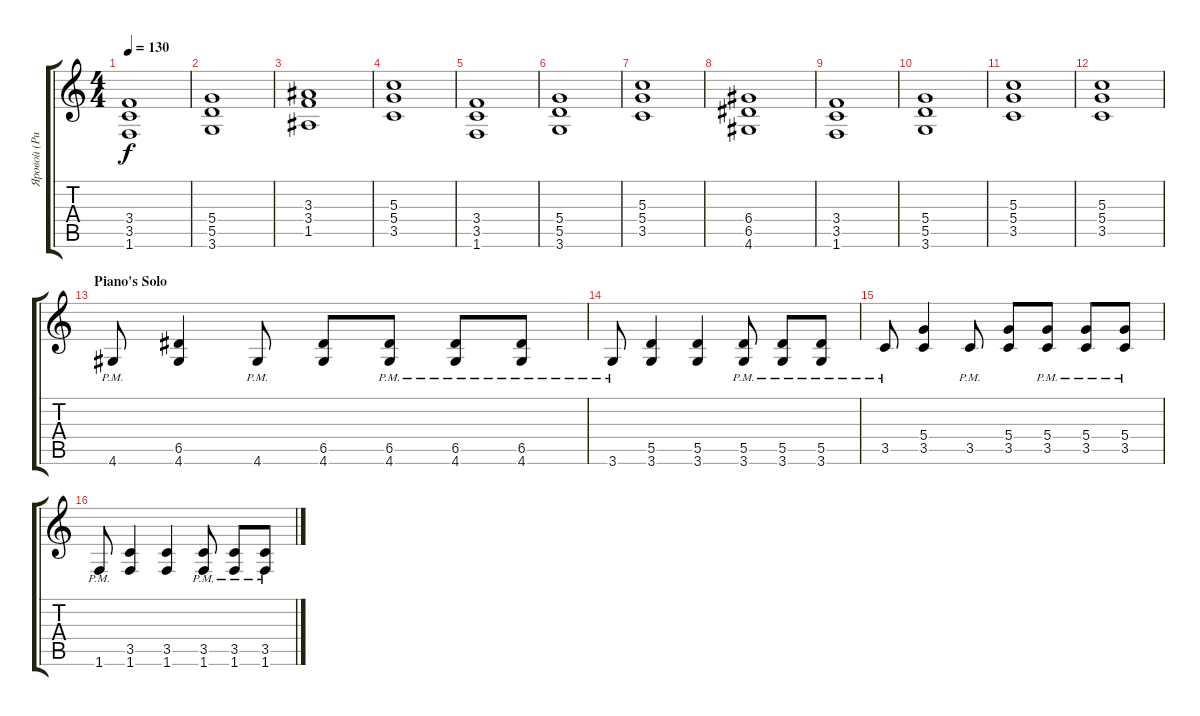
\track ("Яровой (Ритм)" "Яровой (Ри") {instrument electricguitarmuted}
\staff {score tabs}
\tuning (E4 B3 G3 D3 A2 E2) {hide}
\ts (4 4)
\tempo 130
\clef g2
\ks c
(3.4 3.5 1.6).1{dy f} |
(5.4 5.5 3.6).1 |
(3.3 3.4 1.5).1 |
(5.3 5.4 3.5).1 |
(3.4 3.5 1.6).1 |
(5.4 5.5 3.6).1 |
(5.3 5.4 3.5).1 |
(6.4 6.5 4.6).1 |
(3.4 3.5 1.6).1 |
(5.4 5.5 3.6).1 |
(5.3 5.4 3.5).1 |
(5.3 5.4 3.5).1 |
\section ("" "Piano's Solo")
4.6{pm}.8 (6.5 4.6).4 4.6{pm}.8 (6.5 4.6).8 (6.5{pm} 4.6{pm}).8 (6.5{pm} 4.6{pm}).8 (6.5{pm} 4.6{pm}).8 |
3.6{pm}.8 (5.5 3.6).4 (5.5 3.6).4 (5.5{pm} 3.6{pm}).8 (5.5{pm} 3.6{pm}).8 (5.5{pm} 3.6{pm}).8 |
3.5{pm}.8 (5.4 3.5).4 3.5{pm}.8 (5.4 3.5).8 (5.4{pm} 3.5{pm}).8 (5.4{pm} 3.5{pm}).8 (5.4{pm} 3.5{pm}).8 |
1.6{pm}.8 (3.5 1.6).4 (3.5 1.6).4 (3.5{pm} 1.6{pm}).8 (3.5{pm} 1.6{pm}).8 (3.5{pm} 1.6{pm}).8
